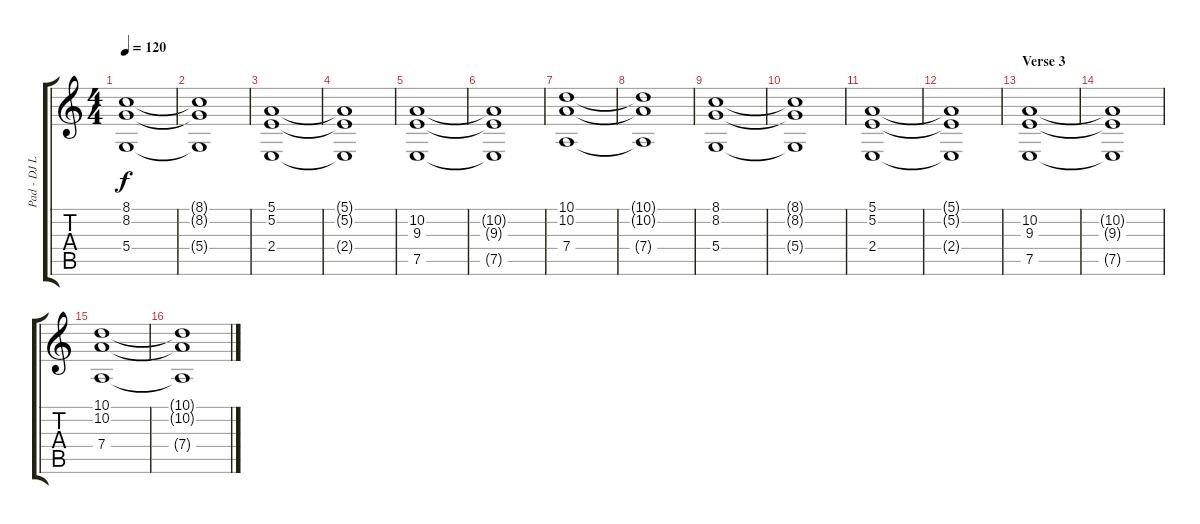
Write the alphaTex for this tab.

\track ("Pad - DJ Lethal" "Pad - DJ L") {instrument stringensemble1}
\staff {score tabs}
\tuning (E4 B3 G3 D3 A2 E2) {hide}
\ts (4 4)
\tempo 120
\clef g2
\ks c
(8.1 8.2 5.4).1{dy f} |
(8.1{t} 8.2{t} 5.4{t}).1 |
(5.1 5.2 2.4).1 |
(5.1{t} 5.2{t} 2.4{t}).1 |
(10.2 9.3 7.5).1 |
(10.2{t} 9.3{t} 7.5{t}).1 |
(10.1 10.2 7.4).1 |
(10.1{t} 10.2{t} 7.4{t}).1 |
(8.1 8.2 5.4).1 |
(8.1{t} 8.2{t} 5.4{t}).1 |
(5.1 5.2 2.4).1 |
(5.1{t} 5.2{t} 2.4{t}).1 |
\section ("" "Verse 3")
(10.2 9.3 7.5).1 |
(10.2{t} 9.3{t} 7.5{t}).1 |
(10.1 10.2 7.4).1 |
(10.1{t} 10.2{t} 7.4{t}).1
